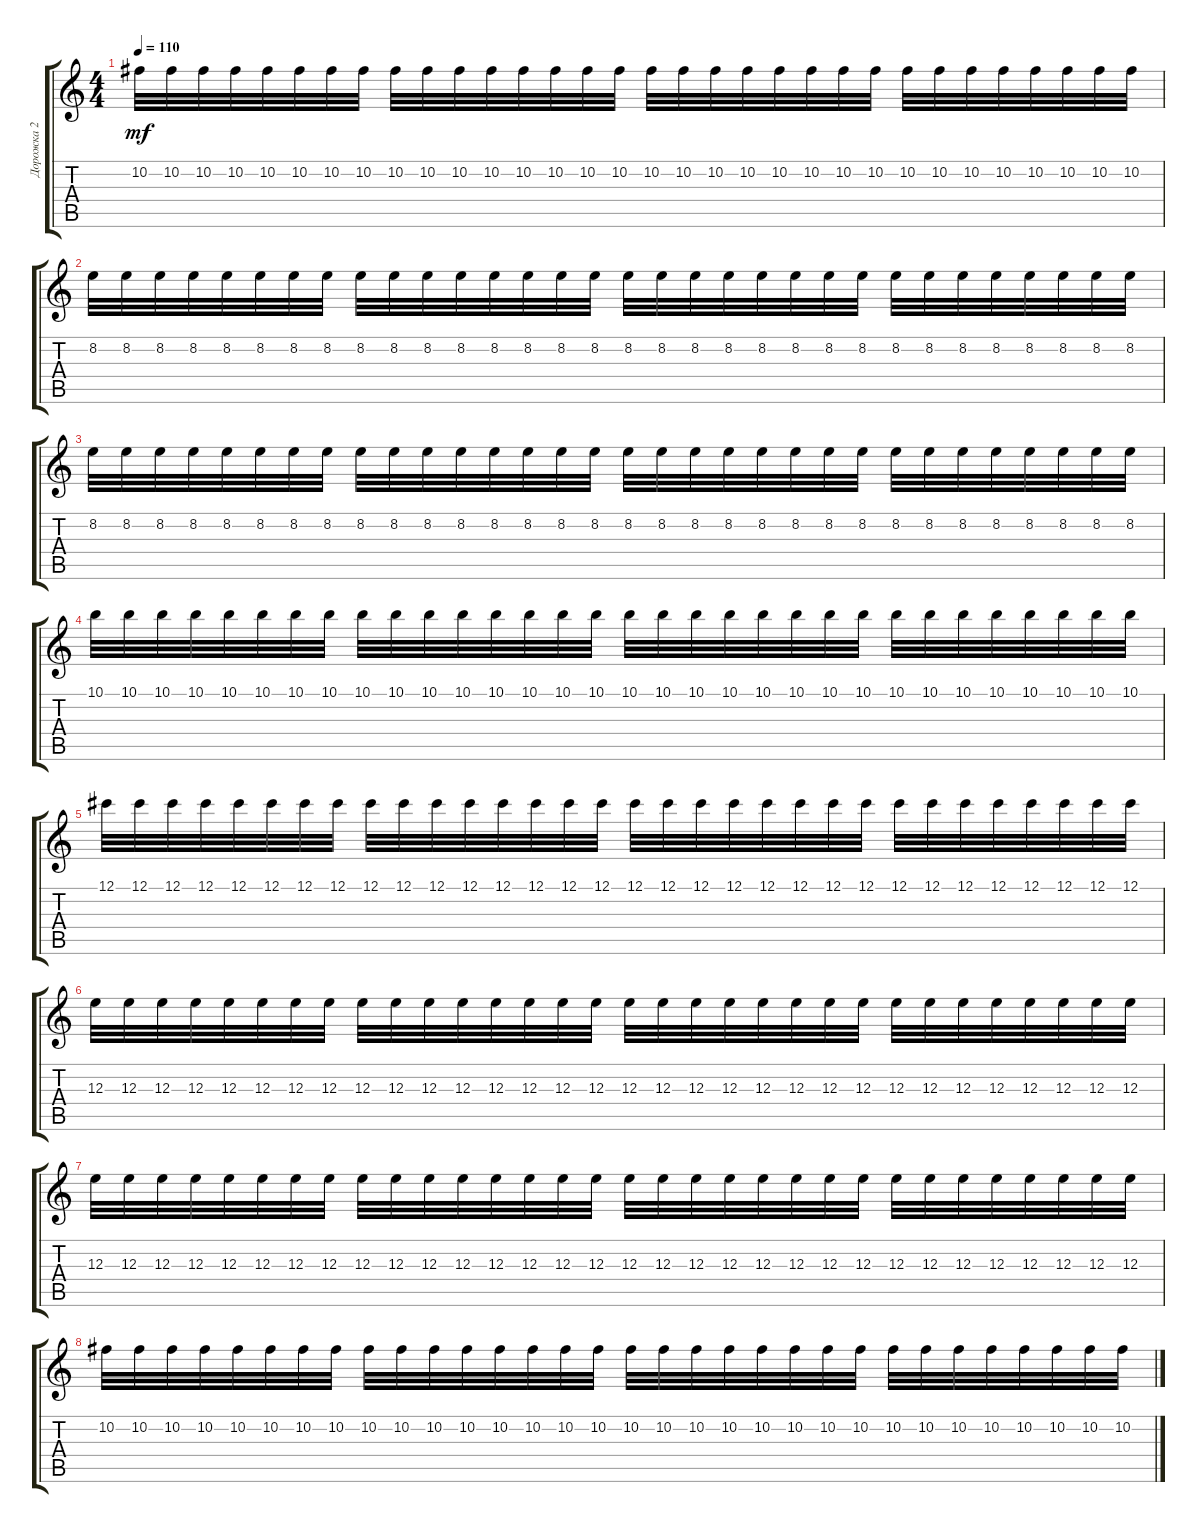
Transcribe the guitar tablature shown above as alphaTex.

\track ("Дорожка 2" "Дорожка 2") {instrument distortionguitar}
\staff {score tabs}
\tuning (Db4 Ab3 E3 B2 Gb2 Db2) {hide}
\ts (4 4)
\tempo 110
\clef g2
\ks c
10.2.32{dy mf} 10.2.32 10.2.32 10.2.32 10.2.32 10.2.32 10.2.32 10.2.32 10.2.32 10.2.32 10.2.32 10.2.32 10.2.32 10.2.32 10.2.32 10.2.32 10.2.32 10.2.32 10.2.32 10.2.32 10.2.32 10.2.32 10.2.32 10.2.32 10.2.32 10.2.32 10.2.32 10.2.32 10.2.32 10.2.32 10.2.32 10.2.32 |
8.2.32 8.2.32 8.2.32 8.2.32 8.2.32 8.2.32 8.2.32 8.2.32 8.2.32 8.2.32 8.2.32 8.2.32 8.2.32 8.2.32 8.2.32 8.2.32 8.2.32 8.2.32 8.2.32 8.2.32 8.2.32 8.2.32 8.2.32 8.2.32 8.2.32 8.2.32 8.2.32 8.2.32 8.2.32 8.2.32 8.2.32 8.2.32 |
8.2.32 8.2.32 8.2.32 8.2.32 8.2.32 8.2.32 8.2.32 8.2.32 8.2.32 8.2.32 8.2.32 8.2.32 8.2.32 8.2.32 8.2.32 8.2.32 8.2.32 8.2.32 8.2.32 8.2.32 8.2.32 8.2.32 8.2.32 8.2.32 8.2.32 8.2.32 8.2.32 8.2.32 8.2.32 8.2.32 8.2.32 8.2.32 |
10.1.32 10.1.32 10.1.32 10.1.32 10.1.32 10.1.32 10.1.32 10.1.32 10.1.32 10.1.32 10.1.32 10.1.32 10.1.32 10.1.32 10.1.32 10.1.32 10.1.32 10.1.32 10.1.32 10.1.32 10.1.32 10.1.32 10.1.32 10.1.32 10.1.32 10.1.32 10.1.32 10.1.32 10.1.32 10.1.32 10.1.32 10.1.32 |
12.1.32 12.1.32 12.1.32 12.1.32 12.1.32 12.1.32 12.1.32 12.1.32 12.1.32 12.1.32 12.1.32 12.1.32 12.1.32 12.1.32 12.1.32 12.1.32 12.1.32 12.1.32 12.1.32 12.1.32 12.1.32 12.1.32 12.1.32 12.1.32 12.1.32 12.1.32 12.1.32 12.1.32 12.1.32 12.1.32 12.1.32 12.1.32 |
12.3.32{volume 10} 12.3.32 12.3.32{volume 10} 12.3.32 12.3.32{volume 10} 12.3.32 12.3.32{volume 10} 12.3.32 12.3.32{volume 10} 12.3.32 12.3.32{volume 10} 12.3.32 12.3.32{volume 10} 12.3.32 12.3.32{volume 10} 12.3.32 12.3.32{volume 10} 12.3.32 12.3.32{volume 10} 12.3.32 12.3.32{volume 10} 12.3.32 12.3.32{volume 10} 12.3.32 12.3.32{volume 10} 12.3.32 12.3.32{volume 10} 12.3.32 12.3.32{volume 10} 12.3.32 12.3.32{volume 10} 12.3.32 |
12.3.32{volume 10} 12.3.32 12.3.32{volume 10} 12.3.32 12.3.32{volume 10} 12.3.32 12.3.32{volume 10} 12.3.32 12.3.32{volume 10} 12.3.32 12.3.32{volume 10} 12.3.32 12.3.32{volume 10} 12.3.32 12.3.32{volume 10} 12.3.32 12.3.32{volume 10} 12.3.32 12.3.32{volume 10} 12.3.32 12.3.32{volume 10} 12.3.32 12.3.32{volume 10} 12.3.32 12.3.32{volume 10} 12.3.32 12.3.32{volume 10} 12.3.32 12.3.32{volume 10} 12.3.32 12.3.32{volume 10} 12.3.32 |
10.2.32{volume 10} 10.2.32 10.2.32{volume 10} 10.2.32 10.2.32{volume 10} 10.2.32 10.2.32{volume 10} 10.2.32 10.2.32{volume 10} 10.2.32 10.2.32{volume 10} 10.2.32 10.2.32{volume 10} 10.2.32 10.2.32{volume 10} 10.2.32 10.2.32{volume 10} 10.2.32 10.2.32{volume 10} 10.2.32 10.2.32{volume 10} 10.2.32 10.2.32{volume 10} 10.2.32 10.2.32{volume 10} 10.2.32 10.2.32{volume 10} 10.2.32 10.2.32{volume 10} 10.2.32 10.2.32{volume 10} 10.2.32
